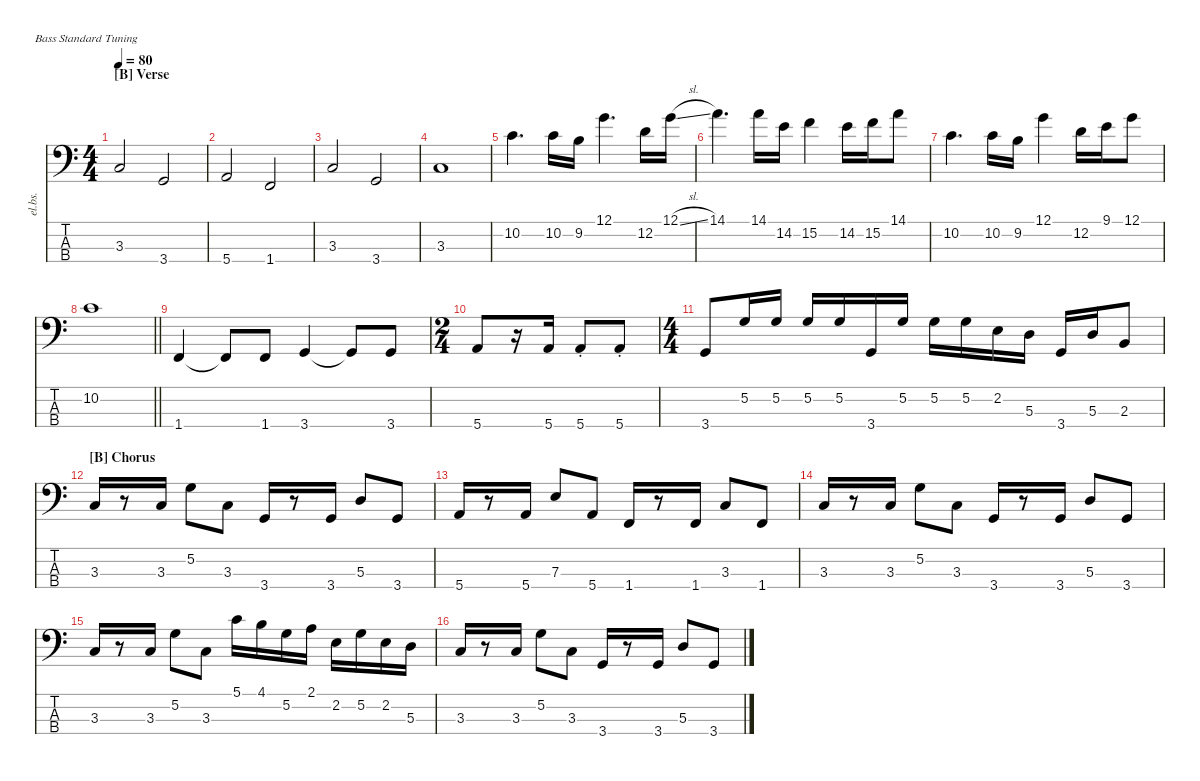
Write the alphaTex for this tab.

\defaultSystemsLayout 4
\hideDynamics
\bracketExtendMode nobrackets
\otherSystemsTrackNameOrientation horizontal
\track ("Electric Bass" "el.bs.") {instrument electricbassfinger}
\staff {score tabs}
\tuning (G2 D2 A1 E1)
\ts (4 4)
\section ("B" "Verse")
\tempo 80
\clef f4
\ks c
3.3.2{dy mf beam Up} 3.4.2{beam Up} |
5.4.2{beam Up} 1.4.2{beam Up} |
3.3.2{beam Up} 3.4.2{beam Up} |
3.3.1{beam Up} |
10.2.4{d beam Down} 10.2.16{beam Down} 9.2.16{beam Down} 12.1.4{d beam Down} 12.2.16{beam Down} 12.1{sl}.16{beam Down} |
14.1.4{d beam Down} 14.1.16{beam Down} 14.2.16{beam Down} 15.2.4{beam Down} 14.2.16{beam Down} 15.2.16{beam Down} 14.1.8{beam Down} |
10.2.4{d beam Down} 10.2.16{beam Down} 9.2.16{beam Down} 12.1.4{beam Down} 12.2.16{beam Down} 9.1.16{beam Down} 12.1.8{beam Down} |
\barLineRight lightlight
10.2.1{beam Down} |
1.4.4{beam Up} 1.4{t}.8{beam Up} 1.4.8{beam Up} 3.4.4{beam Up} 3.4{t}.8{beam Up} 3.4.8{beam Up} |
\ts (2 4)
\beaming (8 2 2)
5.4.8{beam Up} r.16{beam Up} 5.4.16{beam Up} 5.4{st}.8{beam Up} 5.4{st}.8{beam Up} |
\ts (4 4)
\beaming (8 2 2 2 2)
3.4.8{beam Up} 5.2.16{beam Up} 5.2.16{beam Up} 5.2.16{beam Up} 5.2.16{beam Up} 3.4.16{beam Up} 5.2.16{beam Up} 5.2.16{beam Down} 5.2.16{beam Down} 2.2.16{beam Down} 5.3.16{beam Down} 3.4.16{beam Up} 5.3.16{beam Up} 2.3.8{beam Up} |
\section ("B" "Chorus")
3.3.16{beam Up} r.8{beam Up} 3.3.16{beam Up} 5.2.8{beam Down} 3.3.8{beam Down} 3.4.16{beam Up} r.8{beam Up} 3.4.16{beam Up} 5.3.8{beam Up} 3.4.8{beam Up} |
5.4.16{beam Up} r.8{beam Up} 5.4.16{beam Up} 7.3.8{beam Up} 5.4.8{beam Up} 1.4.16{beam Up} r.8{beam Up} 1.4.16{beam Up} 3.3.8{beam Up} 1.4.8{beam Up} |
3.3.16{beam Up} r.8{beam Up} 3.3.16{beam Up} 5.2.8{beam Down} 3.3.8{beam Down} 3.4.16{beam Up} r.8{beam Up} 3.4.16{beam Up} 5.3.8{beam Up} 3.4.8{beam Up} |
3.3.16{beam Up} r.8{beam Up} 3.3.16{beam Up} 5.2.8{beam Down} 3.3.8{beam Down} 5.1.16{beam Down} 4.1.16{beam Down} 5.2.16{beam Down} 2.1.16{beam Down} 2.2.16{beam Down} 5.2.16{beam Down} 2.2.16{beam Down} 5.3.16{beam Down} |
3.3.16{beam Up} r.8{beam Up} 3.3.16{beam Up} 5.2.8{beam Down} 3.3.8{beam Down} 3.4.16{beam Up} r.8{beam Up} 3.4.16{beam Up} 5.3.8{beam Up} 3.4.8{beam Up}
